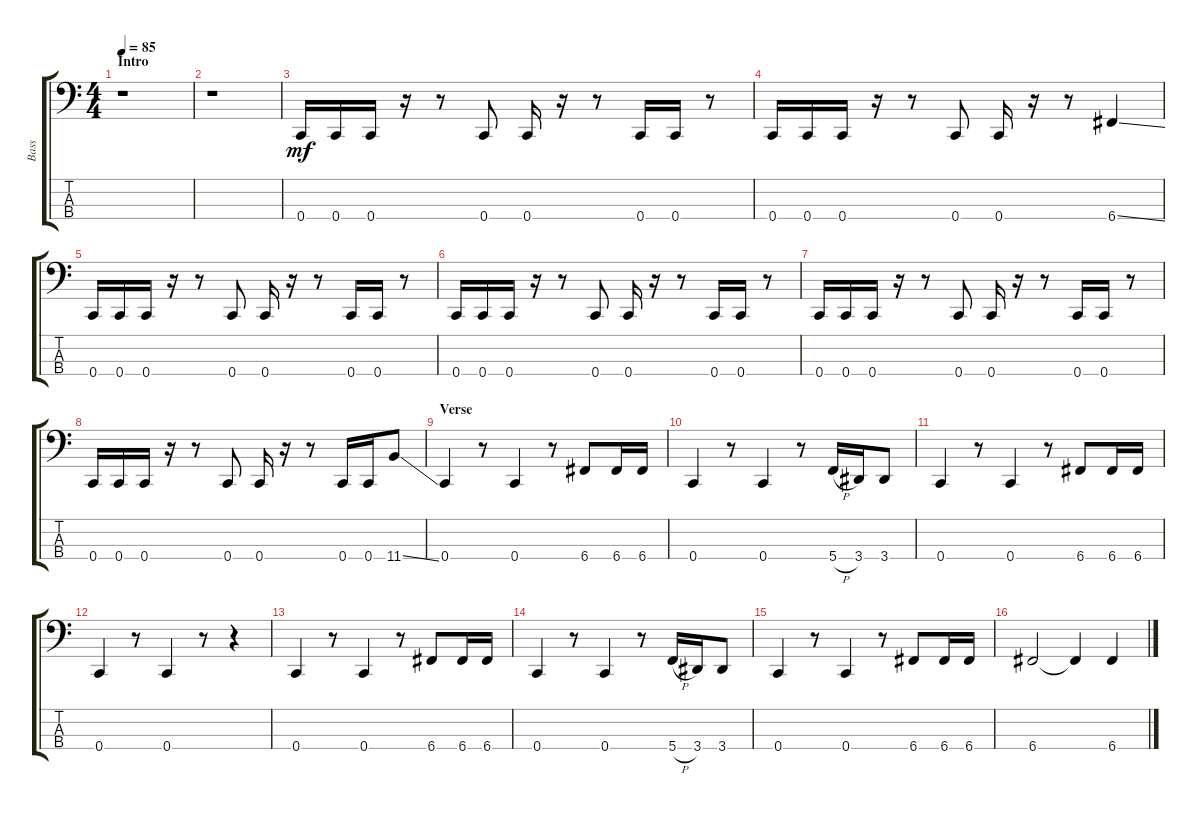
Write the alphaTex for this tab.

\track ("Bass" "Bass") {instrument electricbassfinger}
\staff {score tabs}
\tuning (F2 C2 G1 C1) {hide}
\ts (4 4)
\section ("" "Intro")
\tempo 85
\clef f4
\ks c
r.1{dy mf instrument electricbassfinger} |
r.1 |
0.4.16 0.4.16 0.4.16 r.16 r.8 0.4.8 0.4.16 r.16 r.8 0.4.16 0.4.16 r.8 |
0.4.16 0.4.16 0.4.16 r.16 r.8 0.4.8 0.4.16 r.16 r.8 6.4{ss}.4 |
0.4.16 0.4.16 0.4.16 r.16 r.8 0.4.8 0.4.16 r.16 r.8 0.4.16 0.4.16 r.8 |
0.4.16 0.4.16 0.4.16 r.16 r.8 0.4.8 0.4.16 r.16 r.8 0.4.16 0.4.16 r.8 |
0.4.16 0.4.16 0.4.16 r.16 r.8 0.4.8 0.4.16 r.16 r.8 0.4.16 0.4.16 r.8 |
0.4.16 0.4.16 0.4.16 r.16 r.8 0.4.8 0.4.16 r.16 r.8 0.4.16 0.4.16 11.4{ss}.8 |
\section ("" "Verse")
0.4.4 r.8 0.4.4 r.8 6.4.8 6.4.16 6.4.16 |
0.4.4 r.8 0.4.4 r.8 5.4{h}.16 3.4.16 3.4.8 |
0.4.4 r.8 0.4.4 r.8 6.4.8 6.4.16 6.4.16 |
0.4.4 r.8 0.4.4 r.8 r.4 |
0.4.4 r.8 0.4.4 r.8 6.4.8 6.4.16 6.4.16 |
0.4.4 r.8 0.4.4 r.8 5.4{h}.16 3.4.16 3.4.8 |
0.4.4 r.8 0.4.4 r.8 6.4.8 6.4.16 6.4.16 |
6.4.2 6.4{t}.4 6.4{ss}.4
